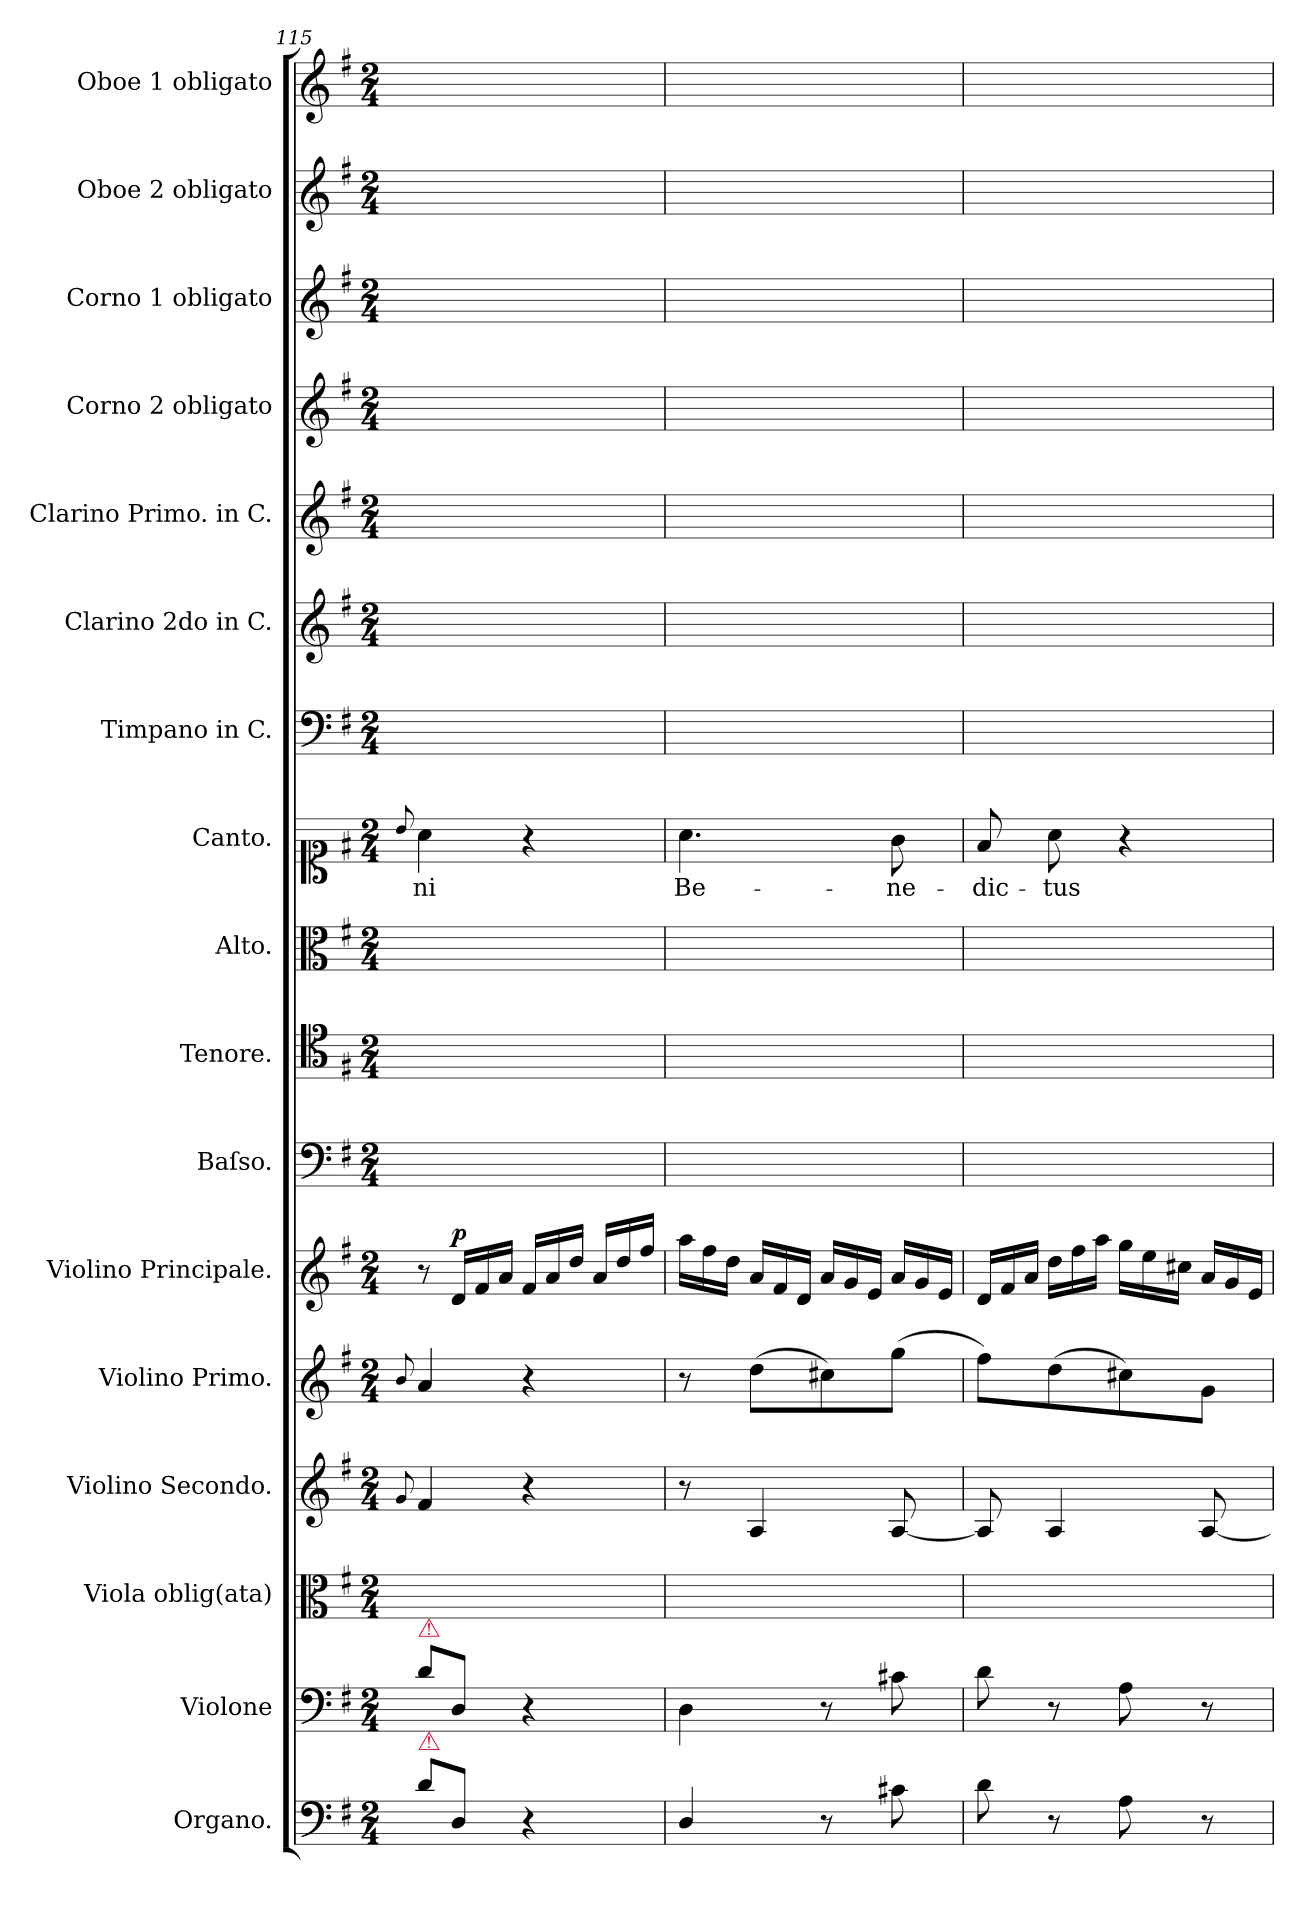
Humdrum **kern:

**kern	**kern	**kern	**kern	**kern	**kern	**dynam	**kern	**kern	**kern	**kern	**text	**kern	**kern	**kern	**kern	**kern	**kern	**kern
*part17	*part16	*part15	*part14	*part13	*part12	*part12	*part11	*part10	*part9	*part8	*part8	*part7	*part6	*part5	*part4	*part3	*part2	*part1
*staff17	*staff16	*staff15	*staff14	*staff13	*staff12	*staff12	*staff11	*staff10	*staff9	*staff8	*staff8	*staff7	*staff6	*staff5	*staff4	*staff3	*staff2	*staff1
*I"Organo.	*I"Violone	*I"Viola oblig(ata)	*I"Violino Secondo.	*I"Violino Primo.	*I"Violino Principale.	*	*I"Baſso.	*I"Tenore.	*I"Alto.	*I"Canto.	*	*I"Timpano in C.	*I"Clarino 2do in C.	*I"Clarino Primo. in C.	*I"Corno 2 obligato	*I"Corno 1 obligato	*I"Oboe 2 obligato	*I"Oboe 1 obligato
*I'Org.	*I'Vlne	*I'Vla.	*	*I'Vn I	*I'Vln. Princ.	*	*I'B.	*I'T.	*I'A.	*I'C.	*	*I'Timp.	*I'Clno 2 in C.	*I'Clno 1 in C	*I'[C. 2 obl.]	*I'[C. 1 obl.]	*I'[Ob. 2]	*I'[Ob. 1]
*clefF4	*clefF4	*clefC3	*clefG2	*clefG2	*clefG2	*	*clefF4	*clefC4	*clefC3	*clefC1	*	*clefF4	*clefG2	*clefG2	*clefG2	*clefG2	*clefG2	*clefG2
*k[f#]	*k[f#]	*k[f#]	*k[f#]	*k[f#]	*k[f#]	*	*k[f#]	*k[f#]	*k[f#]	*k[f#]	*	*k[f#]	*k[f#]	*k[f#]	*k[f#]	*k[f#]	*k[f#]	*k[f#]
*G:	*G:	*G:	*G:	*G:	*G:	*	*G:	*G:	*G:	*G:	*	*G:	*G:	*G:	*G:	*G:	*G:	*G:
*M2/4	*M2/4	*M2/4	*M2/4	*M2/4	*M2/4	*	*M2/4	*M2/4	*M2/4	*M2/4	*	*M2/4	*M2/4	*M2/4	*M2/4	*M2/4	*M2/4	*M2/4
=115	=115	=115	=115	=115	=115	=115	=115	=115	=115	=115	=115	=115	=115	=115	=115	=115	=115	=115
.	.	.	8qqg/	8qqb/	.	.	.	.	.	8qqb/	.	.	.	.	.	.	.	.
!	!LO:TX:a:color=crimson:t=⚠	!	!	!	!	!	!	!	!	!	!	!	!	!	!	!	!	!
!LO:TX:a:color=crimson:t=⚠	!	!	!	!	!	!	!	!	!	!	!	!	!	!	!	!	!	!
8d\L	8d\L	2ryy	4f#/	4a/	8r	.	2ryy	2ryy	2ryy	4a\	-ni	2ryy	2ryy	2ryy	2ryy	2ryy	2ryy	2ryy
*	*	*	*	*	*Xtuplet	*	*	*	*	*	*	*	*	*	*	*	*	*
!	!	!	!	!	!	!LO:DY:a	!	!	!	!	!	!	!	!	!	!	!	!
8D/J	8D/J	.	.	.	24d/LL	p	.	.	.	.	.	.	.	.	.	.	.	.
.	.	.	.	.	24f#/	.	.	.	.	.	.	.	.	.	.	.	.	.
.	.	.	.	.	24a/JJ	.	.	.	.	.	.	.	.	.	.	.	.	.
4r	4r	.	4r	4r	24f#/LL	.	.	.	.	4r	.	.	.	.	.	.	.	.
.	.	.	.	.	24a/	.	.	.	.	.	.	.	.	.	.	.	.	.
.	.	.	.	.	24dd/JJ	.	.	.	.	.	.	.	.	.	.	.	.	.
.	.	.	.	.	24a/LL	.	.	.	.	.	.	.	.	.	.	.	.	.
.	.	.	.	.	24dd/	.	.	.	.	.	.	.	.	.	.	.	.	.
.	.	.	.	.	24ff#/JJ	.	.	.	.	.	.	.	.	.	.	.	.	.
=116	=116	=116	=116	=116	=116	=116	=116	=116	=116	=116	=116	=116	=116	=116	=116	=116	=116	=116
4D/	4D\	2ryy	8r	8r	24aa\LL	.	2ryy	2ryy	2ryy	4.a\	Be-	2ryy	2ryy	2ryy	2ryy	2ryy	2ryy	2ryy
.	.	.	.	.	24ff#\	.	.	.	.	.	.	.	.	.	.	.	.	.
.	.	.	.	.	24dd\JJ	.	.	.	.	.	.	.	.	.	.	.	.	.
.	.	.	4A/	(8dd\L	24a/LL	.	.	.	.	.	.	.	.	.	.	.	.	.
.	.	.	.	.	24f#/	.	.	.	.	.	.	.	.	.	.	.	.	.
.	.	.	.	.	24d/JJ	.	.	.	.	.	.	.	.	.	.	.	.	.
8r	8r	.	.	8cc#X\)	24a/LL	.	.	.	.	.	.	.	.	.	.	.	.	.
.	.	.	.	.	24g/	.	.	.	.	.	.	.	.	.	.	.	.	.
.	.	.	.	.	24e/JJ	.	.	.	.	.	.	.	.	.	.	.	.	.
8c#X\	8c#X\	.	[8A/	(8gg\J	24a/LL	.	.	.	.	8g\	-ne-	.	.	.	.	.	.	.
.	.	.	.	.	24g/	.	.	.	.	.	.	.	.	.	.	.	.	.
.	.	.	.	.	24e/JJ	.	.	.	.	.	.	.	.	.	.	.	.	.
=117	=117	=117	=117	=117	=117	=117	=117	=117	=117	=117	=117	=117	=117	=117	=117	=117	=117	=117
8d\	8d\	2ryy	8A/]	8ff#\L)	24d/LL	.	2ryy	2ryy	2ryy	8f#/	-dic-	2ryy	2ryy	2ryy	2ryy	2ryy	2ryy	2ryy
.	.	.	.	.	24f#/	.	.	.	.	.	.	.	.	.	.	.	.	.
.	.	.	.	.	24a/JJ	.	.	.	.	.	.	.	.	.	.	.	.	.
8r	8r	.	4A/	(8dd\	24dd\LL	.	.	.	.	8a\	-tus	.	.	.	.	.	.	.
.	.	.	.	.	24ff#\	.	.	.	.	.	.	.	.	.	.	.	.	.
.	.	.	.	.	24aa\JJ	.	.	.	.	.	.	.	.	.	.	.	.	.
8A\	8A\	.	.	8cc#X\)	24gg\LL	.	.	.	.	4r	.	.	.	.	.	.	.	.
.	.	.	.	.	24ee\	.	.	.	.	.	.	.	.	.	.	.	.	.
.	.	.	.	.	24cc#X\JJ	.	.	.	.	.	.	.	.	.	.	.	.	.
8r	8r	.	[8A/	8g\J	24a/LL	.	.	.	.	.	.	.	.	.	.	.	.	.
.	.	.	.	.	24g/	.	.	.	.	.	.	.	.	.	.	.	.	.
.	.	.	.	.	24e/JJ	.	.	.	.	.	.	.	.	.	.	.	.	.
=	=	=	=	=	=	=	=	=	=	=	=	=	=	=	=	=	=	=
*-	*-	*-	*-	*-	*-	*-	*-	*-	*-	*-	*-	*-	*-	*-	*-	*-	*-	*-
